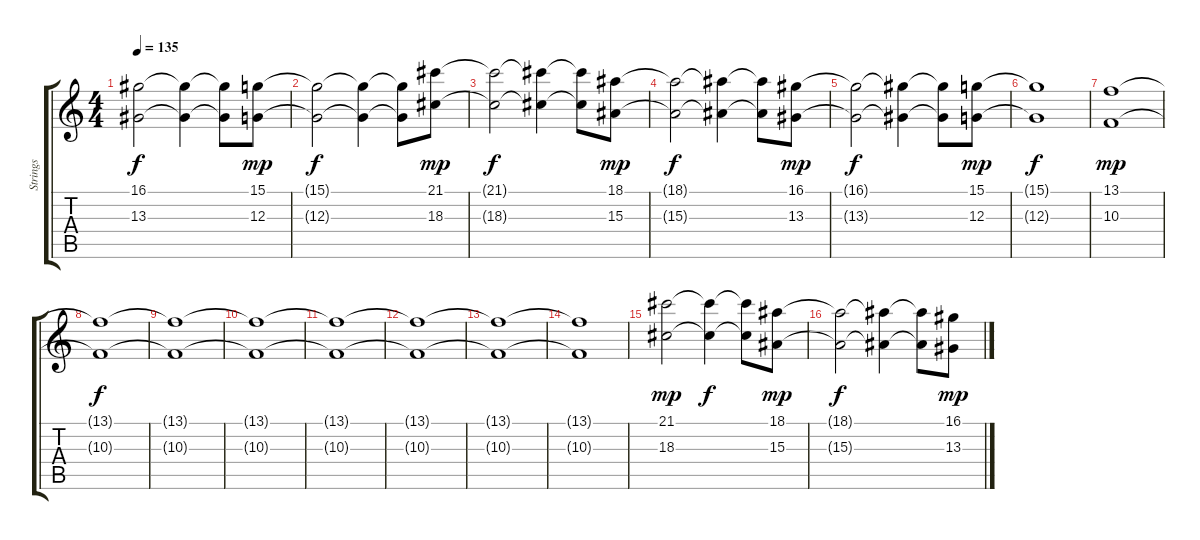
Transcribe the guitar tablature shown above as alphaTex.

\track ("Strings" "Strings") {instrument synthstrings2}
\staff {score tabs}
\tuning (E4 B3 G3 D3 A2 E2) {hide}
\ts (4 4)
\tempo 135
\clef g2
\ks c
(16.1{t} 13.3{t}).2{dy f} (16.1{t} 13.3{t}).4 (16.1{t} 13.3{t}).8 (15.1 12.3).8{dy mp} |
(15.1{t} 12.3{t}).2{dy f} (15.1{t} 12.3{t}).4 (15.1{t} 12.3{t}).8 (21.1 18.3).8{dy mp} |
(21.1{t} 18.3{t}).2{dy f} (21.1{t} 18.3{t}).4 (21.1{t} 18.3{t}).8 (18.1 15.3).8{dy mp} |
(18.1{t} 15.3{t}).2{dy f} (18.1{t} 15.3{t}).4 (18.1{t} 15.3{t}).8 (16.1 13.3).8{dy mp} |
(16.1{t} 13.3{t}).2{dy f} (16.1{t} 13.3{t}).4 (16.1{t} 13.3{t}).8 (15.1 12.3).8{dy mp} |
(15.1{t} 12.3{t}).1{dy f} |
(13.1 10.3).1{dy mp} |
(13.1{t} 10.3{t}).1{dy f} |
(13.1{t} 10.3{t}).1 |
(13.1{t} 10.3{t}).1 |
(13.1{t} 10.3{t}).1 |
(13.1{t} 10.3{t}).1 |
(13.1{t} 10.3{t}).1 |
(13.1{t} 10.3{t}).1 |
(21.1 18.3).2{dy mp} (21.1{t} 18.3{t}).4{dy f} (21.1{t} 18.3{t}).8 (18.1 15.3).8{dy mp} |
(18.1{t} 15.3{t}).2{dy f} (18.1{t} 15.3{t}).4 (18.1{t} 15.3{t}).8 (16.1 13.3).8{dy mp}
